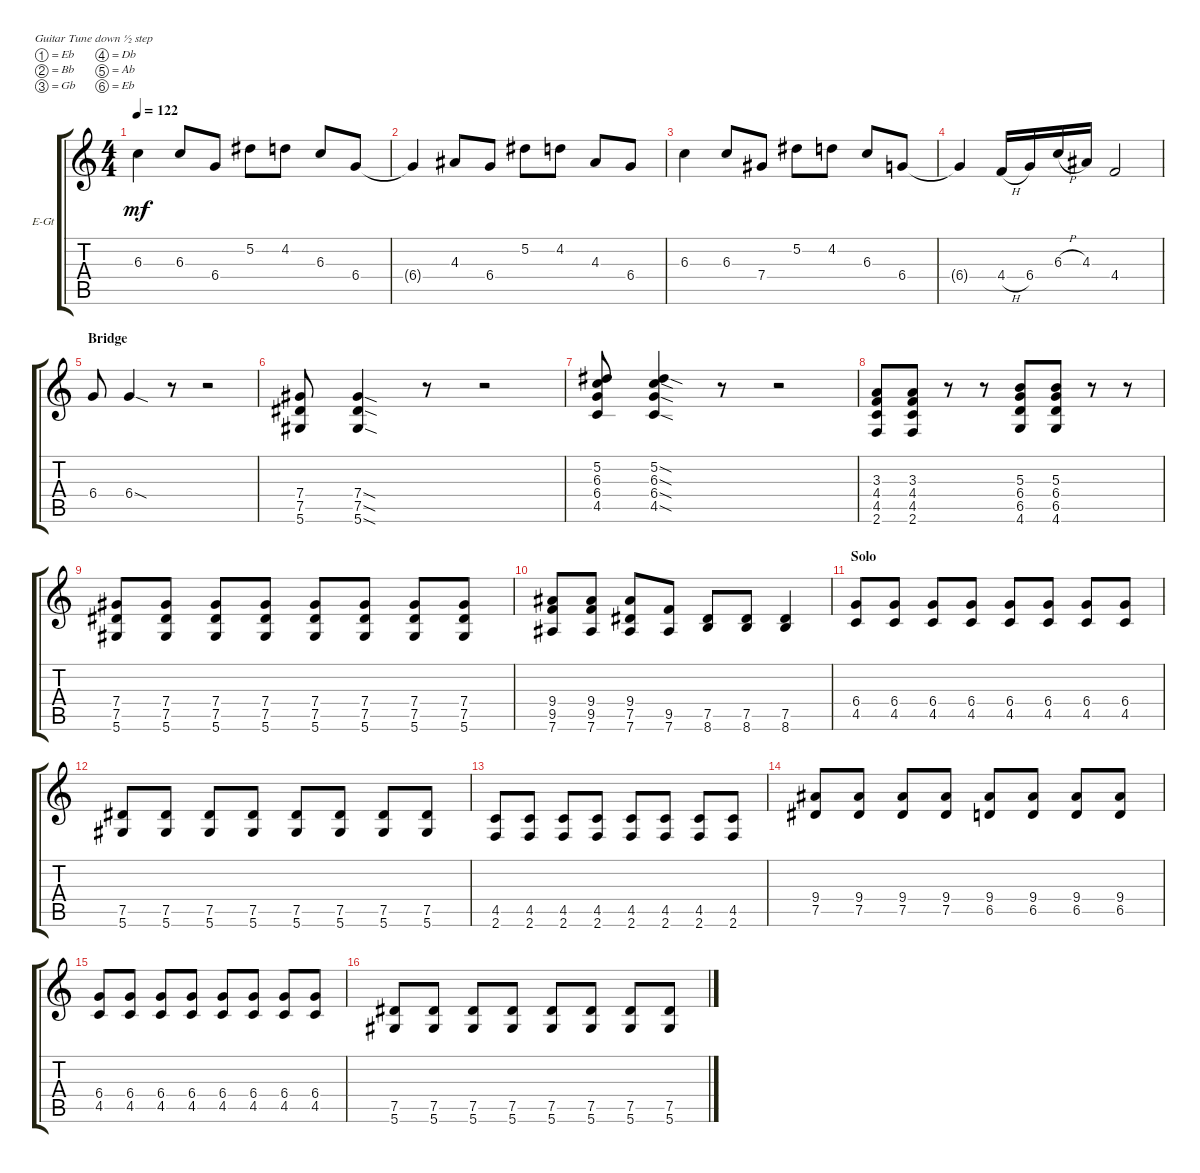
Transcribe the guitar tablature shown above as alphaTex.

\bracketExtendMode groupsimilarinstruments
\firstSystemTrackNameOrientation horizontal
\otherSystemsTrackNameOrientation horizontal
\track ("Slash Right" "E-Gt") {instrument overdrivenguitar}
\staff {score tabs}
\tuning (Eb4 Bb3 Gb3 Db3 Ab2 Eb2)
\ts (4 4)
\tempo 122
\clef g2
\ks c
6.3.4{dy mf} 6.3.8 6.4.8 5.2.8 4.2.8 6.3.8 6.4.8 |
6.4{t}.4 4.3.8 6.4.8 5.2.8 4.2.8 4.3.8 6.4.8 |
6.3.4 6.3.8 7.4.8 5.2.8 4.2.8 6.3.8 6.4.8 |
6.4{t}.4 4.4{h}.16 6.4.16 6.3{h}.16 4.3.16 4.4.2 |
\section ("" "Bridge")
6.4.8 6.4{sod}.4 r.8 r.2 |
(7.4 7.5 5.6).8 (7.4{sod} 7.5{sod} 5.6{sod}).4 r.8 r.2 |
(5.2 6.3 6.4 4.5).8 (5.2{sod} 6.3{sod} 6.4{sod} 4.5{sod}).4 r.8 r.2 |
(3.3 4.4 4.5 2.6).8 (3.3 4.4 4.5 2.6).8 r.8 r.8 (5.3 6.4 6.5 4.6).8 (5.3 6.4 6.5 4.6).8 r.8 r.8 |
(7.4 7.5 5.6).8 (7.4 7.5 5.6).8 (7.4 7.5 5.6).8 (7.4 7.5 5.6).8 (7.4 7.5 5.6).8 (7.4 7.5 5.6).8 (7.4 7.5 5.6).8 (7.4 7.5 5.6).8 |
(9.4 9.5 7.6).8 (9.4 9.5 7.6).8 (9.4 7.5 7.6).8 (9.5 7.6).8 (7.5 8.6).8 (7.5 8.6).8 (7.5 8.6).4 |
\section ("" "Solo")
(4.5 6.4).8 (4.5 6.4).8 (4.5 6.4).8 (4.5 6.4).8 (4.5 6.4).8 (4.5 6.4).8 (4.5 6.4).8 (4.5 6.4).8 |
(7.5 5.6).8 (7.5 5.6).8 (7.5 5.6).8 (7.5 5.6).8 (7.5 5.6).8 (7.5 5.6).8 (7.5 5.6).8 (7.5 5.6).8 |
(4.5 2.6).8 (4.5 2.6).8 (4.5 2.6).8 (4.5 2.6).8 (4.5 2.6).8 (4.5 2.6).8 (4.5 2.6).8 (4.5 2.6).8 |
(9.4 7.5).8 (9.4 7.5).8 (9.4 7.5).8 (9.4 7.5).8 (9.4 6.5).8 (9.4 6.5).8 (6.5 9.4).8 (6.5 9.4).8 |
(4.5 6.4).8 (4.5 6.4).8 (4.5 6.4).8 (4.5 6.4).8 (4.5 6.4).8 (4.5 6.4).8 (4.5 6.4).8 (4.5 6.4).8 |
(7.5 5.6).8 (7.5 5.6).8 (7.5 5.6).8 (7.5 5.6).8 (7.5 5.6).8 (7.5 5.6).8 (7.5 5.6).8 (7.5 5.6).8
